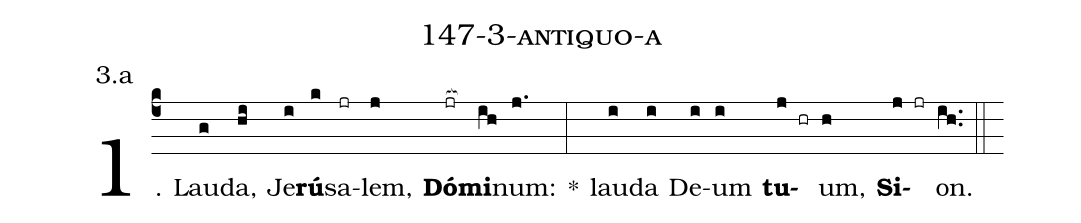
name: 147-3-antiquo-a;
annotation: 3.a;
%%
(c4)1. Lau(g)da,(hi) Je(i)<b>rú</b>(k)sa(jr)lem,(j) <b>Dó</b>(jr[ocb:1{])<b>mi</b>(ih[ocb:0}])num:(j.) *(:) lau(i)da(i) De(i)um(i) <b>tu</b>(j hr)um,(h) <b>Si</b>(j jr)on.(ih..) (::)
